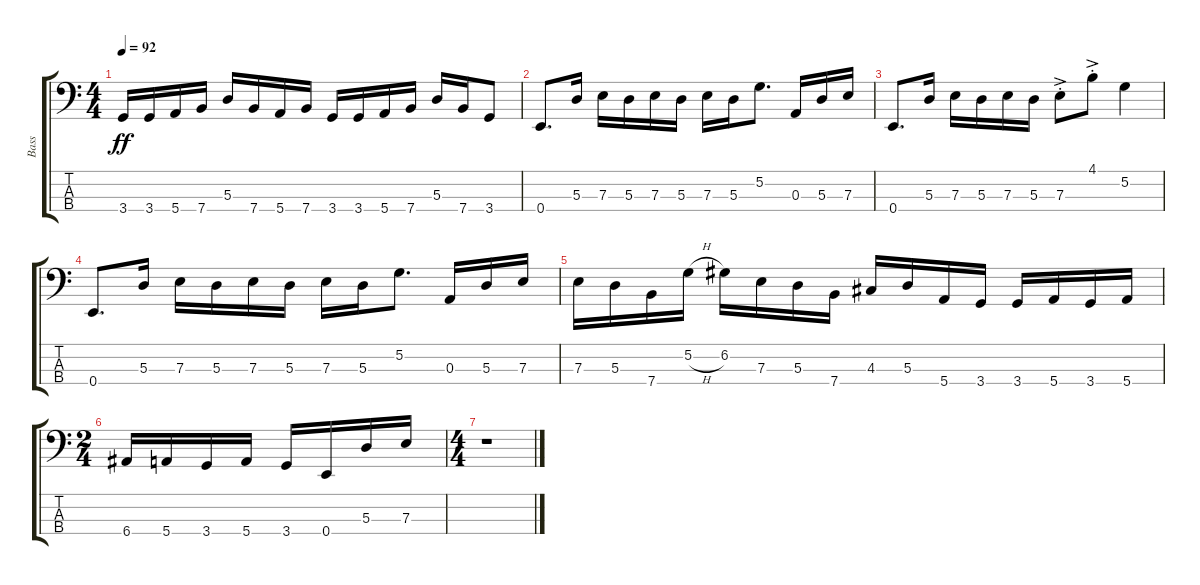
\track ("Bass" "Bass") {instrument electricbassfinger}
\staff {score tabs}
\tuning (G2 D2 A1 E1) {hide}
\ts (4 4)
\tempo 92
\clef f4
\ks c
3.4.16{dy ff} 3.4.16 5.4.16 7.4.16 5.3.16 7.4.16 5.4.16 7.4.16 3.4.16 3.4.16 5.4.16 7.4.16 5.3.16 7.4.16 3.4.8 |
0.4.8{d} 5.3.16 7.3.16 5.3.16 7.3.16 5.3.16 7.3.16 5.3.16 5.2.8{d} 0.3.16 5.3.16 7.3.16 |
0.4.8{d} 5.3.16 7.3.16 5.3.16 7.3.16 5.3.16 7.3{ac st}.8 4.1{ac st}.8 5.2.4 |
0.4.8{d} 5.3.16 7.3.16 5.3.16 7.3.16 5.3.16 7.3.16 5.3.16 5.2.8{d} 0.3.16 5.3.16 7.3.16 |
7.3.16 5.3.16 7.4.16 5.2{h}.16 6.2.16 7.3.16 5.3.16 7.4.16 4.3.16 5.3.16 5.4.16 3.4.16 3.4.16 5.4.16 3.4.16 5.4.16 |
\ts (2 4)
6.4.16 5.4.16 3.4.16 5.4.16 3.4.16 0.4.16 5.3.16 7.3.16 |
\ts (4 4)
r.1
